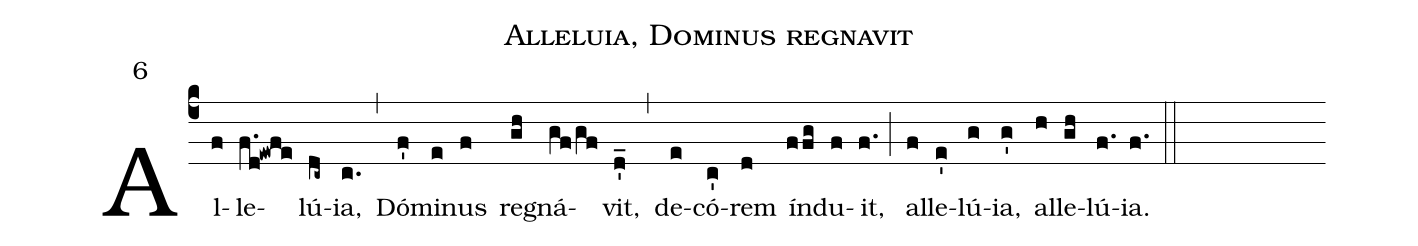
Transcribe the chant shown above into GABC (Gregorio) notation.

name:Alleluia, Dominus regnavit;
mode:6;
annotation:6;
office-part:Antiphonae;
%%
(c4) Al(f)le(f.d!ewfe)lú(dc~)ia,(c.) (,) Dó(f')mi(e)nus(f) re(gh)gná(gf/gf)vit,(d_') (,) de(e)có(c')rem(d) ín(ffg)du(f)it,(f.) (;) al(f)le(e')lú(g)ia,(g') al(h)le(gh)lú(f.)ia.(f.) (::)
